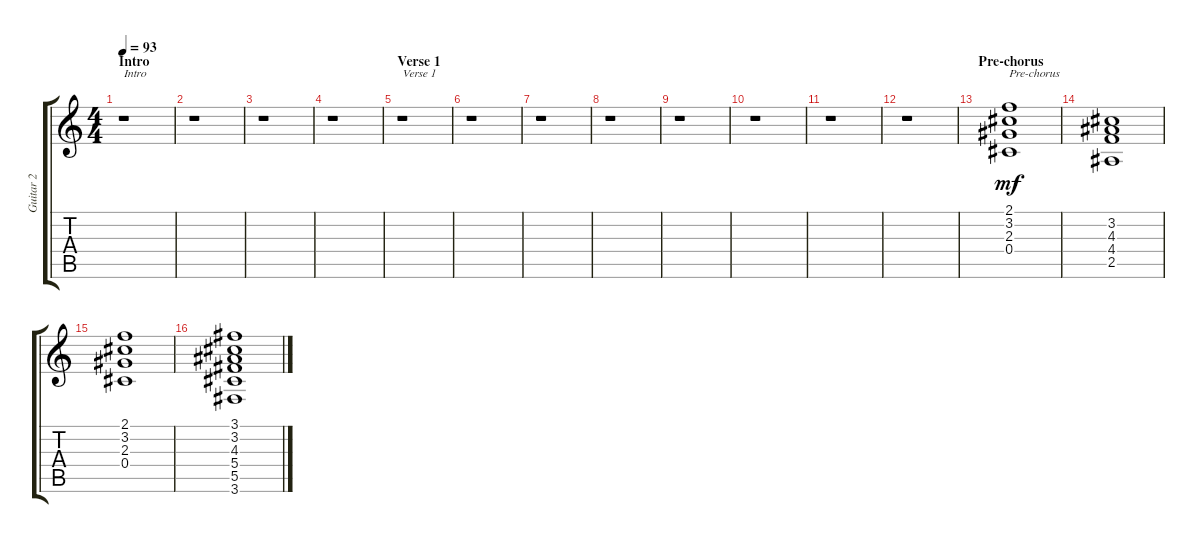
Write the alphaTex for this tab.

\track ("Guitar 2" "Guitar 2") {instrument electricguitarclean}
\staff {score tabs}
\tuning (Eb4 Bb3 Gb3 Db3 Ab2 Eb2) {hide}
\ts (4 4)
\section ("" "Intro")
\tempo 93
\clef g2
\ks c
r.1{txt "Intro" dy mf instrument electricguitarclean} |
r.1 |
r.1 |
r.1 |
\section ("" "Verse 1")
r.1{txt "Verse 1"} |
r.1 |
r.1 |
r.1 |
r.1 |
r.1 |
r.1 |
r.1 |
\section ("" "Pre-chorus")
(2.1 3.2 2.3 0.4).1{txt "Pre-chorus"} |
(3.2 4.3 4.4 2.5).1 |
(2.1 3.2 2.3 0.4).1 |
(3.1 3.2 4.3 5.4 5.5 3.6).1
